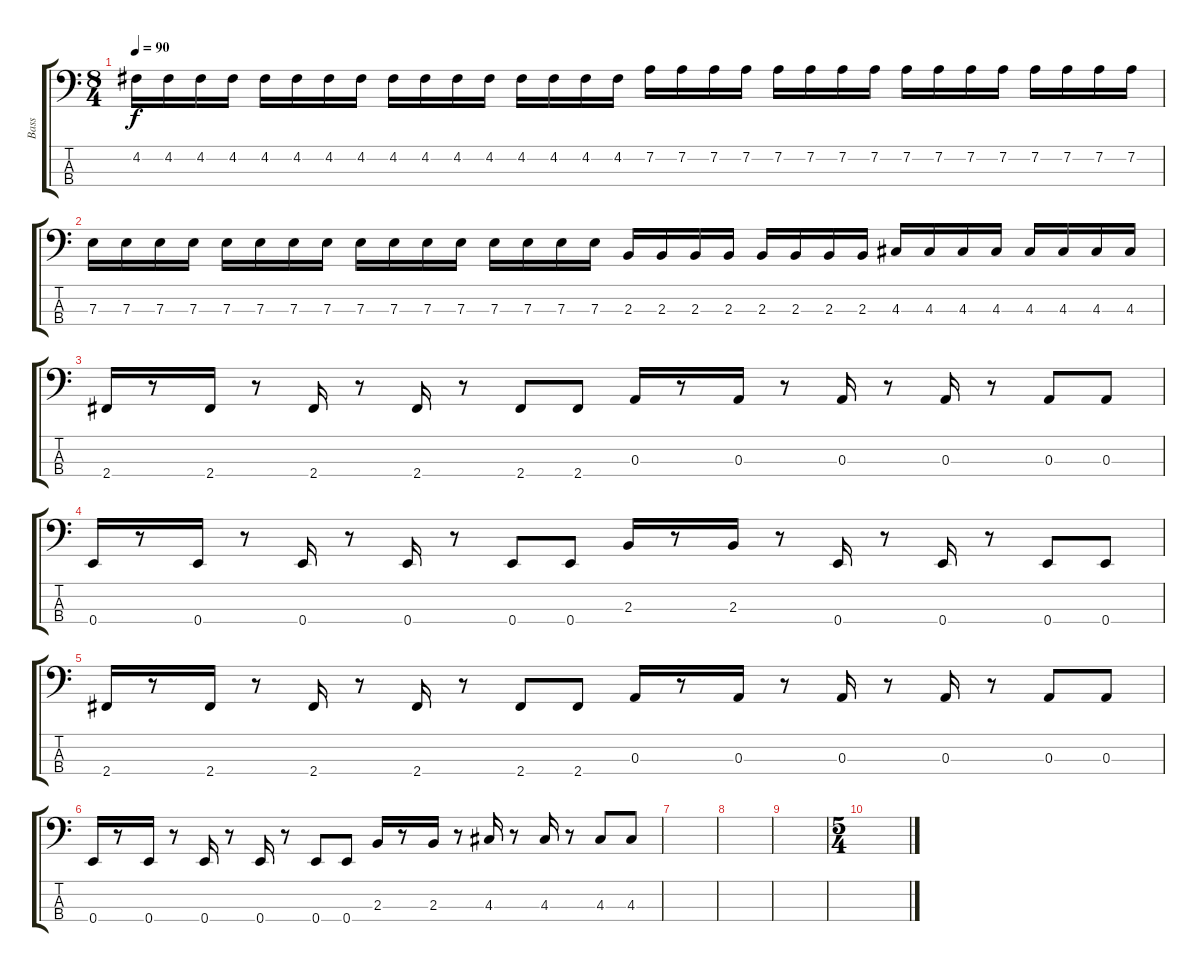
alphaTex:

\track ("Bass" "Bass") {instrument electricbassfinger}
\staff {score tabs}
\tuning (G2 D2 A1 E1) {hide}
\ts (8 4)
\tempo 90
\clef f4
\ks c
4.2.16{dy f} 4.2.16 4.2.16 4.2.16 4.2.16 4.2.16 4.2.16 4.2.16 4.2.16 4.2.16 4.2.16 4.2.16 4.2.16 4.2.16 4.2.16 4.2.16 7.2.16 7.2.16 7.2.16 7.2.16 7.2.16 7.2.16 7.2.16 7.2.16 7.2.16 7.2.16 7.2.16 7.2.16 7.2.16 7.2.16 7.2.16 7.2.16 |
7.3.16 7.3.16 7.3.16 7.3.16 7.3.16 7.3.16 7.3.16 7.3.16 7.3.16 7.3.16 7.3.16 7.3.16 7.3.16 7.3.16 7.3.16 7.3.16 2.3.16 2.3.16 2.3.16 2.3.16 2.3.16 2.3.16 2.3.16 2.3.16 4.3.16 4.3.16 4.3.16 4.3.16 4.3.16 4.3.16 4.3.16 4.3.16 |
2.4.16 r.8 2.4.16 r.8 2.4.16 r.8 2.4.16 r.8 2.4.8 2.4.8 0.3.16 r.8 0.3.16 r.8 0.3.16 r.8 0.3.16 r.8 0.3.8 0.3.8 |
0.4.16 r.8 0.4.16 r.8 0.4.16 r.8 0.4.16 r.8 0.4.8 0.4.8 2.3.16 r.8 2.3.16 r.8 0.4.16 r.8 0.4.16 r.8 0.4.8 0.4.8 |
2.4.16 r.8 2.4.16 r.8 2.4.16 r.8 2.4.16 r.8 2.4.8 2.4.8 0.3.16 r.8 0.3.16 r.8 0.3.16 r.8 0.3.16 r.8 0.3.8 0.3.8 |
0.4.16 r.8 0.4.16 r.8 0.4.16 r.8 0.4.16 r.8 0.4.8 0.4.8 2.3.16 r.8 2.3.16 r.8 4.3.16 r.8 4.3.16 r.8 4.3.8 4.3.8 |
|
|
|
\ts (5 4)
